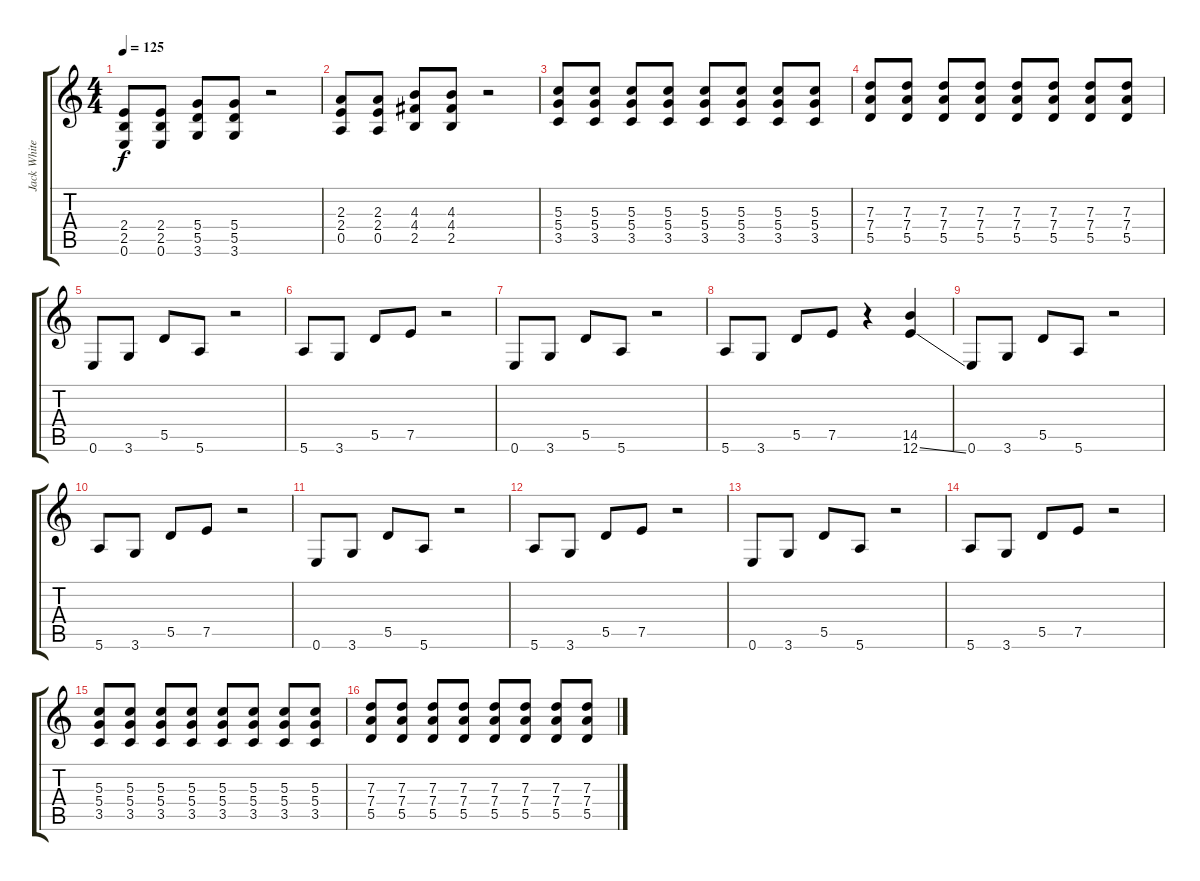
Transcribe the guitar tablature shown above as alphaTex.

\track ("Jack White" "Jack White") {instrument distortionguitar}
\staff {score tabs}
\tuning (E4 B3 G3 D3 A2 E2) {hide}
\ts (4 4)
\tempo 125
\clef g2
\ks c
(2.4 2.5 0.6).8{dy f} (2.4 2.5 0.6).8 (5.4 5.5 3.6).8 (5.4 5.5 3.6).8 r.2 |
(2.3 2.4 0.5).8 (2.3 2.4 0.5).8 (4.3 4.4 2.5).8 (4.3 4.4 2.5).8 r.2 |
(5.3 5.4 3.5).8 (5.3 5.4 3.5).8 (5.3 5.4 3.5).8 (5.3 5.4 3.5).8 (5.3 5.4 3.5).8 (5.3 5.4 3.5).8 (5.3 5.4 3.5).8 (5.3 5.4 3.5).8 |
(7.3 7.4 5.5).8 (7.3 7.4 5.5).8 (7.3 7.4 5.5).8 (7.3 7.4 5.5).8 (7.3 7.4 5.5).8 (7.3 7.4 5.5).8 (7.3 7.4 5.5).8 (7.3 7.4 5.5).8 |
0.6.8{instrument distortionguitar} 3.6.8 5.5.8 5.6.8 r.2 |
5.6.8 3.6.8 5.5.8 7.5.8 r.2 |
0.6.8 3.6.8 5.5.8 5.6.8 r.2 |
5.6.8 3.6.8 5.5.8 7.5.8 r.4 (14.5 12.6{ss}).4 |
0.6.8 3.6.8 5.5.8 5.6.8 r.2 |
5.6.8 3.6.8 5.5.8 7.5.8 r.2 |
0.6.8 3.6.8 5.5.8 5.6.8 r.2 |
5.6.8 3.6.8 5.5.8 7.5.8 r.2 |
0.6.8 3.6.8 5.5.8 5.6.8 r.2 |
5.6.8 3.6.8 5.5.8 7.5.8 r.2 |
(5.3 5.4 3.5).8{volume 10 instrument distortionguitar} (5.3 5.4 3.5).8 (5.3 5.4 3.5).8 (5.3 5.4 3.5).8 (5.3 5.4 3.5).8 (5.3 5.4 3.5).8 (5.3 5.4 3.5).8 (5.3 5.4 3.5).8 |
(7.3 7.4 5.5).8 (7.3 7.4 5.5).8 (7.3 7.4 5.5).8 (7.3 7.4 5.5).8 (7.3 7.4 5.5).8 (7.3 7.4 5.5).8 (7.3 7.4 5.5).8 (7.3 7.4 5.5).8
